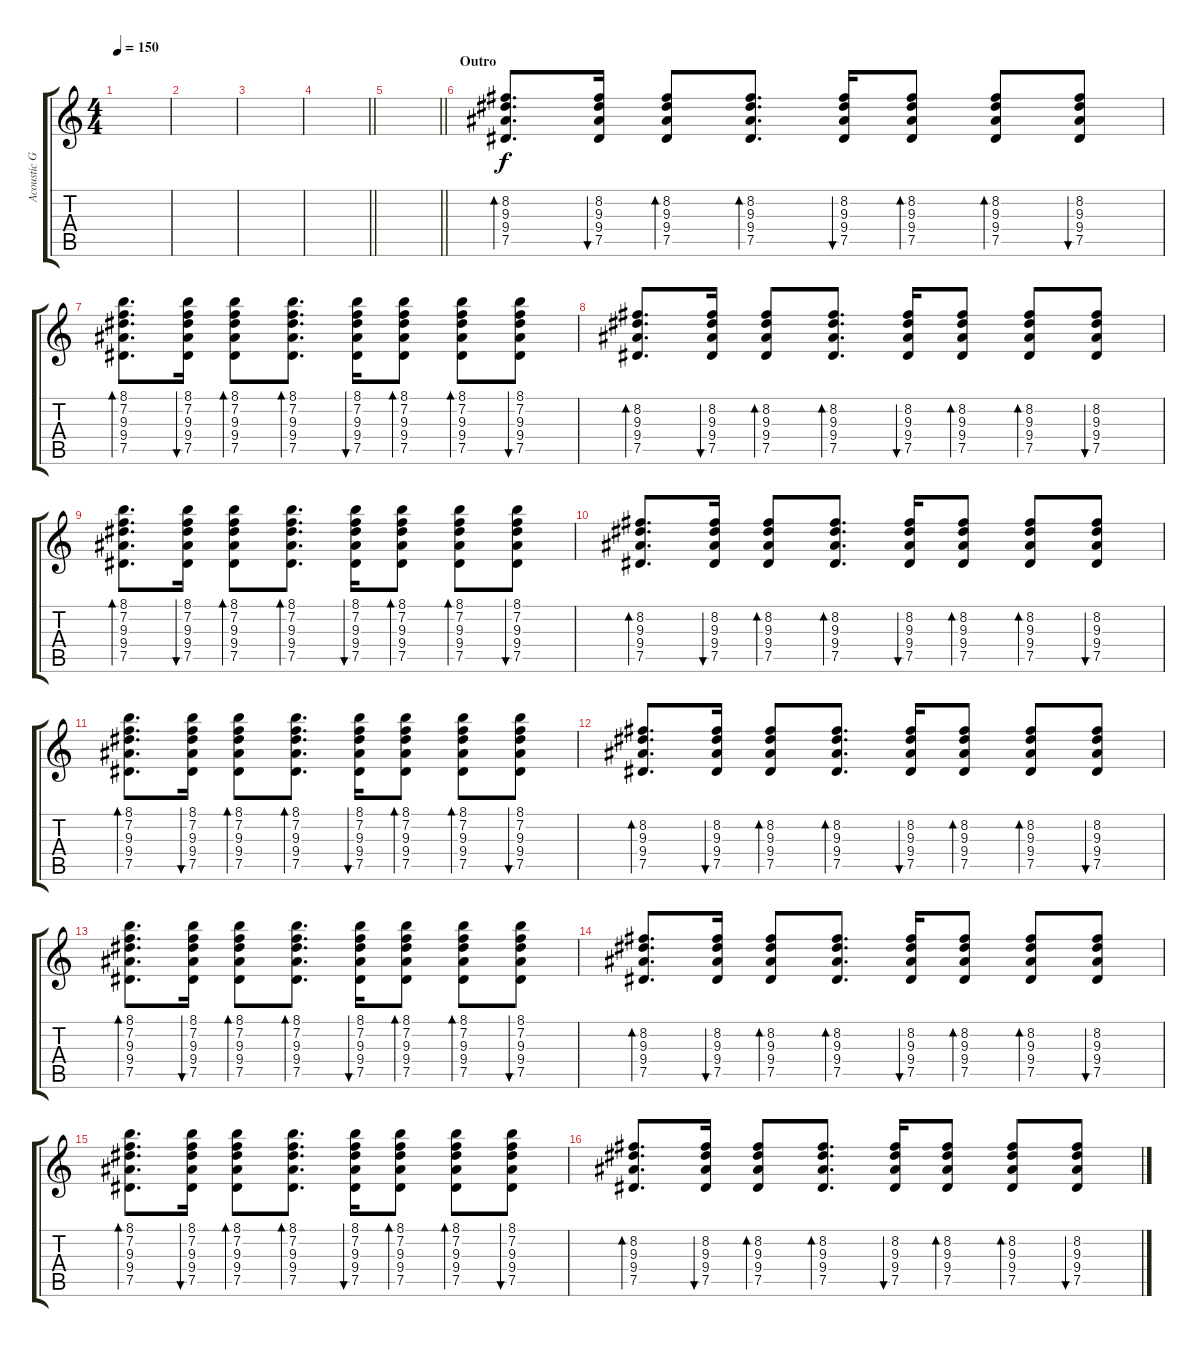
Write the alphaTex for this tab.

\track ("Acoustic Guitar" "Acoustic G") {instrument acousticguitarsteel}
\staff {score tabs}
\tuning (Eb4 Bb3 Gb3 Db3 Ab2 Eb2) {hide}
\ts (4 4)
\tempo 150
\clef g2
\ks c
|
|
|
\barLineRight lightlight
|
\barLineRight lightlight
|
\section ("" "Outro")
(8.2 9.3 9.4 7.5).8{d bd 60} (8.2 9.3 9.4 7.5).16{bu 60} (8.2 9.3 9.4 7.5).8{bd 60} (8.2 9.3 9.4 7.5).8{d bd 60} (8.2 9.3 9.4 7.5).16{bu 60} (8.2 9.3 9.4 7.5).8{bd 60} (8.2 9.3 9.4 7.5).8{bd 60} (8.2 9.3 9.4 7.5).8{bu 60} |
(8.1 7.2 9.3 9.4 7.5).8{d bd 60} (8.1 7.2 9.3 9.4 7.5).16{bu 60} (8.1 7.2 9.3 9.4 7.5).8{bd 60} (8.1 7.2 9.3 9.4 7.5).8{d bd 60} (8.1 7.2 9.3 9.4 7.5).16{bu 60} (8.1 7.2 9.3 9.4 7.5).8{bd 60} (8.1 7.2 9.3 9.4 7.5).8{bd 60} (8.1 7.2 9.3 9.4 7.5).8{bu 60} |
(8.2 9.3 9.4 7.5).8{d bd 60} (8.2 9.3 9.4 7.5).16{bu 60} (8.2 9.3 9.4 7.5).8{bd 60} (8.2 9.3 9.4 7.5).8{d bd 60} (8.2 9.3 9.4 7.5).16{bu 60} (8.2 9.3 9.4 7.5).8{bd 60} (8.2 9.3 9.4 7.5).8{bd 60} (8.2 9.3 9.4 7.5).8{bu 60} |
(8.1 7.2 9.3 9.4 7.5).8{d bd 60} (8.1 7.2 9.3 9.4 7.5).16{bu 60} (8.1 7.2 9.3 9.4 7.5).8{bd 60} (8.1 7.2 9.3 9.4 7.5).8{d bd 60} (8.1 7.2 9.3 9.4 7.5).16{bu 60} (8.1 7.2 9.3 9.4 7.5).8{bd 60} (8.1 7.2 9.3 9.4 7.5).8{bd 60} (8.1 7.2 9.3 9.4 7.5).8{bu 60} |
(8.2 9.3 9.4 7.5).8{d bd 60} (8.2 9.3 9.4 7.5).16{bu 60} (8.2 9.3 9.4 7.5).8{bd 60} (8.2 9.3 9.4 7.5).8{d bd 60} (8.2 9.3 9.4 7.5).16{bu 60} (8.2 9.3 9.4 7.5).8{bd 60} (8.2 9.3 9.4 7.5).8{bd 60} (8.2 9.3 9.4 7.5).8{bu 60} |
(8.1 7.2 9.3 9.4 7.5).8{d bd 60} (8.1 7.2 9.3 9.4 7.5).16{bu 60} (8.1 7.2 9.3 9.4 7.5).8{bd 60} (8.1 7.2 9.3 9.4 7.5).8{d bd 60} (8.1 7.2 9.3 9.4 7.5).16{bu 60} (8.1 7.2 9.3 9.4 7.5).8{bd 60} (8.1 7.2 9.3 9.4 7.5).8{bd 60} (8.1 7.2 9.3 9.4 7.5).8{bu 60} |
(8.2 9.3 9.4 7.5).8{d bd 60} (8.2 9.3 9.4 7.5).16{bu 60} (8.2 9.3 9.4 7.5).8{bd 60} (8.2 9.3 9.4 7.5).8{d bd 60} (8.2 9.3 9.4 7.5).16{bu 60} (8.2 9.3 9.4 7.5).8{bd 60} (8.2 9.3 9.4 7.5).8{bd 60} (8.2 9.3 9.4 7.5).8{bu 60} |
(8.1 7.2 9.3 9.4 7.5).8{d bd 60} (8.1 7.2 9.3 9.4 7.5).16{bu 60} (8.1 7.2 9.3 9.4 7.5).8{bd 60} (8.1 7.2 9.3 9.4 7.5).8{d bd 60} (8.1 7.2 9.3 9.4 7.5).16{bu 60} (8.1 7.2 9.3 9.4 7.5).8{bd 60} (8.1 7.2 9.3 9.4 7.5).8{bd 60} (8.1 7.2 9.3 9.4 7.5).8{bu 60} |
(8.2 9.3 9.4 7.5).8{d bd 60} (8.2 9.3 9.4 7.5).16{bu 60} (8.2 9.3 9.4 7.5).8{bd 60} (8.2 9.3 9.4 7.5).8{d bd 60} (8.2 9.3 9.4 7.5).16{bu 60} (8.2 9.3 9.4 7.5).8{bd 60} (8.2 9.3 9.4 7.5).8{bd 60} (8.2 9.3 9.4 7.5).8{bu 60} |
(8.1 7.2 9.3 9.4 7.5).8{d bd 60} (8.1 7.2 9.3 9.4 7.5).16{bu 60} (8.1 7.2 9.3 9.4 7.5).8{bd 60} (8.1 7.2 9.3 9.4 7.5).8{d bd 60} (8.1 7.2 9.3 9.4 7.5).16{bu 60} (8.1 7.2 9.3 9.4 7.5).8{bd 60} (8.1 7.2 9.3 9.4 7.5).8{bd 60} (8.1 7.2 9.3 9.4 7.5).8{bu 60} |
(8.2 9.3 9.4 7.5).8{d bd 60} (8.2 9.3 9.4 7.5).16{bu 60} (8.2 9.3 9.4 7.5).8{bd 60} (8.2 9.3 9.4 7.5).8{d bd 60} (8.2 9.3 9.4 7.5).16{bu 60} (8.2 9.3 9.4 7.5).8{bd 60} (8.2 9.3 9.4 7.5).8{bd 60} (8.2 9.3 9.4 7.5).8{bu 60}
